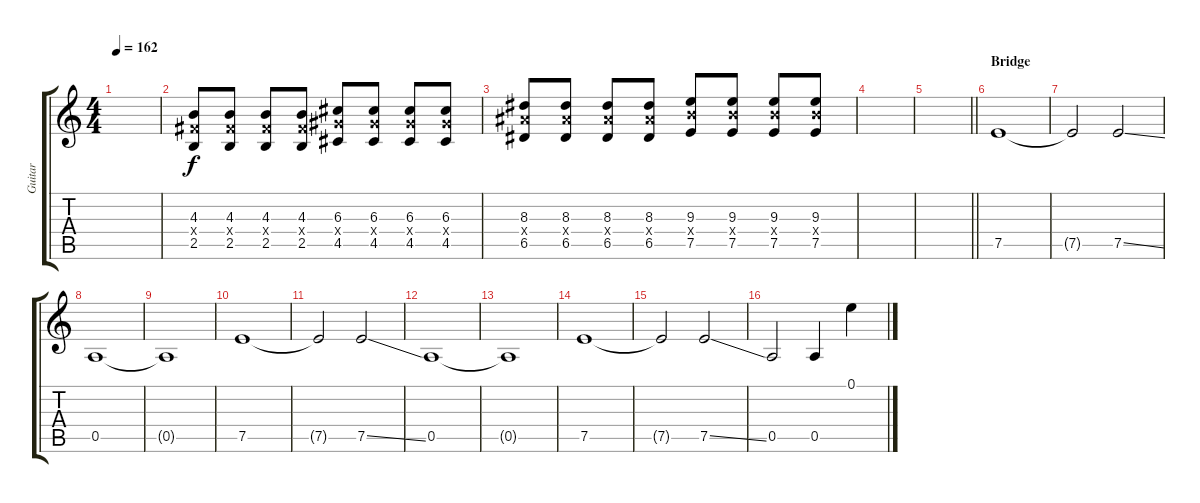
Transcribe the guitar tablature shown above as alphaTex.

\track ("Guitar" "Guitar") {instrument distortionguitar}
\staff {score tabs}
\tuning (E4 B3 G3 D3 A2 E2) {hide}
\ts (4 4)
\tempo 162
\clef g2
\ks c
|
(4.3 4.4{x} 2.5).8 (4.3 4.4{x} 2.5).8 (4.3 4.4{x} 2.5).8 (4.3 4.4{x} 2.5).8 (6.3 6.4{x} 4.5).8 (6.3 6.4{x} 4.5).8 (6.3 6.4{x} 4.5).8 (6.3 6.4{x} 4.5).8 |
(8.3 8.4{x} 6.5).8 (8.3 8.4{x} 6.5).8 (8.3 8.4{x} 6.5).8 (8.3 8.4{x} 6.5).8 (9.3 9.4{x} 7.5).8 (9.3 9.4{x} 7.5).8 (9.3 9.4{x} 7.5).8 (9.3 9.4{x} 7.5).8 |
|
\barLineRight lightlight
|
\section ("" "Bridge")
7.5.1{volume 8 instrument electricguitarmuted} |
7.5{t}.2 7.5{ss}.2 |
0.5.1 |
0.5{t}.1 |
7.5.1 |
7.5{t}.2 7.5{ss}.2 |
0.5.1 |
0.5{t}.1 |
7.5.1 |
7.5{t}.2 7.5{ss}.2 |
0.5.2 0.5.4 0.1.4
